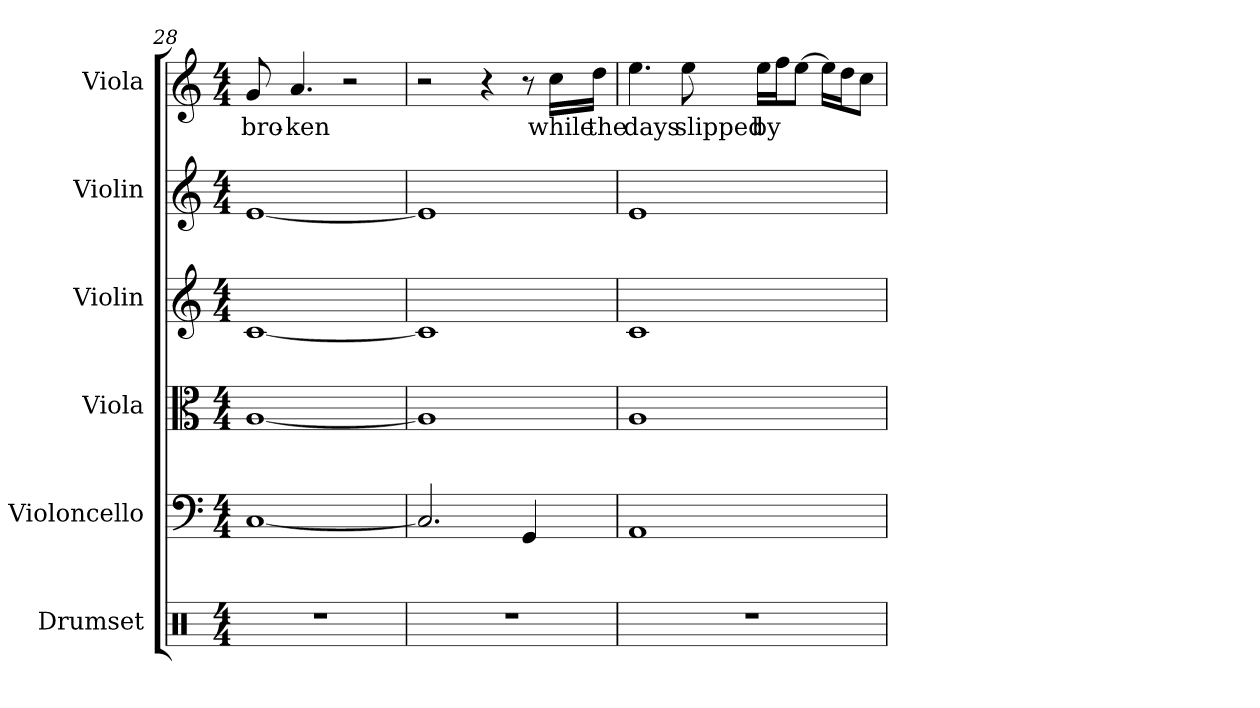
**kern	**kern	**kern	**kern	**kern	**kern	**text
*part6	*part5	*part4	*part3	*part2	*part1	*part1
*staff6	*staff5	*staff4	*staff3	*staff2	*staff1	*staff1
*I"Drumset	*I"Violoncello	*I"Viola	*I"Violin	*I"Violin	*I"Viola	*
*I'Drs.	*I'Vc.	*I'Vla.	*I'Vln.	*I'Vln.	*I'Vla.	*
*clefX	*clefF4	*clefC3	*clefG2	*clefG2	*clefG2	*
*k[]	*k[]	*k[]	*k[]	*k[]	*k[]	*
*M4/4	*M4/4	*M4/4	*M4/4	*M4/4	*M4/4	*
=28	=28	=28	=28	=28	=28	=28
1r	[1C	[1A	[1c	[1e	8g/	bro-
.	.	.	.	.	4.a/	-ken
.	.	.	.	.	2r	.
!!LO:LB:g=z
=29	=29	=29	=29	=29	=29	=29
1r	2.C/]	1A]	1c]	1e]	2r	.
.	.	.	.	.	4r	.
.	4GG/	.	.	.	8r	.
.	.	.	.	.	16cc\LL	while
.	.	.	.	.	16dd\JJ	the
=30	=30	=30	=30	=30	=30	=30
1r	1AA	1A	1c	1e	4.ee\	days
.	.	.	.	.	8ee\	slipped
.	.	.	.	.	16ee\LL	by
.	.	.	.	.	16ff\J	.
.	.	.	.	.	[8ee\J	.
.	.	.	.	.	16ee\LL]	.
.	.	.	.	.	16dd\J	.
.	.	.	.	.	8cc\J	.
=	=	=	=	=	=	=
*-	*-	*-	*-	*-	*-	*-
